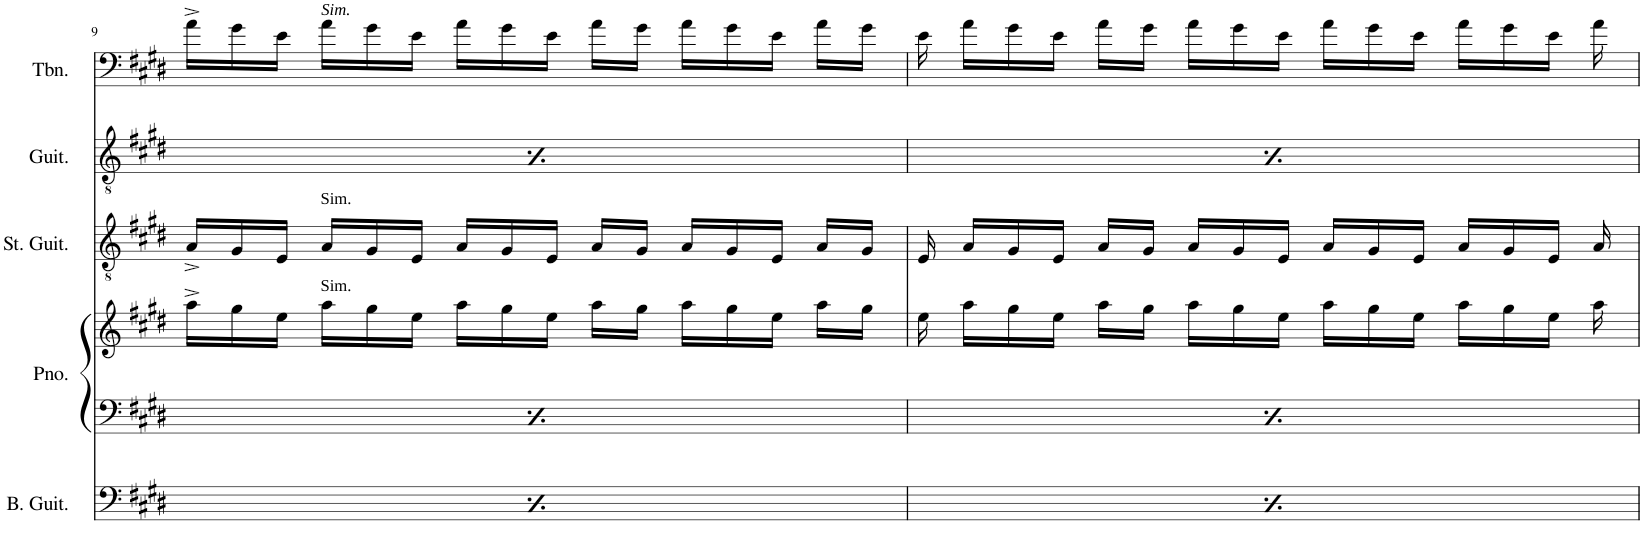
**kern	**kern	**kern	**kern	**kern	**harte	**kern
*part5	*part4	*part4	*part3	*part2	*part2	*part1
*staff6	*staff5	*staff4	*staff3	*staff2	*	*staff1
*I"Bass Guitar	*I"Piano	*	*I"Stunt Guitar	*I"Guitar	*	*I"Trombone
*I'B. Guit.	*I'Pno.	*	*I'St. Guit.	*I'Guit.	*	*I'Tbn.
!!LO:PB:g=z
*clefF4	*clefF4	*clefG2	*clefGv2	*clefGv2	*	*clefF4
*Trd7c12	*	*	*	*	*	*
*k[f#c#g#d#]	*k[f#c#g#d#]	*k[f#c#g#d#]	*k[f#c#g#d#]	*k[f#c#g#d#]	*	*k[f#c#g#d#]
*M4/4	*M4/4	*M4/4	*M4/4	*M4/4	*	*M4/4
=9	=9	=9	=9	=9	=9	=9
8EE/L	8EE/L	16aa^\LL	16A^/LL	8EE/L	.	16a^\LL
.	.	16gg#\	16G#/	.	.	16g#\
8EE/J	8EE/J	16ee\JJ	16E/JJ	8EE/J	.	16e\JJ
!	!	!	!	!	!	!LO:TX:a:i:t=Sim.
!	!	!	!LO:TX:a:t=Sim.	!	!	!
!	!	!LO:TX:a:t=Sim.	!	!	!	!
.	.	16aa\LL	16A/LL	.	.	16a\LL
[4E\	[4E\	16gg#\	16G#/	4.E/ 4.G#/ 4.B/ 4.e/	E:maj	16g#\
.	.	16ee\JJ	16E/JJ	.	.	16e\JJ
.	.	16aa\LL	16A/LL	.	.	16a\LL
.	.	16gg#\	16G#/	.	.	16g#\
8E\L]	8E\L]	16ee\JJ	16E/JJ	.	.	16e\JJ
.	.	16aa\LL	16A/LL	.	.	16a\LL
[8C#\J	[8C#\J	16gg#\JJ	16G#/JJ	4.F#/ 4.A#X/ 4.c#/	F#:maj	16g#\JJ
.	.	16aa\LL	16A/LL	.	.	16a\LL
4C#/]	8.C#\L]	16gg#\	16G#/	.	.	16g#\
.	.	16ee\JJ	16E/JJ	.	.	16e\JJ
.	.	16aa\LL	16A/LL	.	.	16a\LL
.	16E\Jk	16gg#\JJ	16G#/JJ	.	.	16g#\JJ
=10	=10	=10	=10	=10	=10	=10
8EE/L	8EE/L	16ee\	16E/	8EE/L	.	16e\
.	.	16aa\LL	16A/LL	.	.	16a\LL
8EE/J	8EE/J	16gg#\	16G#/	8EE/J	.	16g#\
.	.	16ee\JJ	16E/JJ	.	.	16e\JJ
[4E\	[4E\	16aa\LL	16A/LL	4.E/ 4.G#/ 4.B/ 4.e/	E:maj	16a\LL
.	.	16gg#\JJ	16G#/JJ	.	.	16g#\JJ
.	.	16aa\LL	16A/LL	.	.	16a\LL
.	.	16gg#\	16G#/	.	.	16g#\
8E\L]	8E\L]	16ee\JJ	16E/JJ	.	.	16e\JJ
.	.	16aa\LL	16A/LL	.	.	16a\LL
[8C#\J	[8C#\J	16gg#\	16G#/	4.F#/ 4.A#X/ 4.c#/	F#:maj	16g#\
.	.	16ee\JJ	16E/JJ	.	.	16e\JJ
4C#/]	8.C#\L]	16aa\LL	16A/LL	.	.	16a\LL
.	.	16gg#\	16G#/	.	.	16g#\
.	.	16ee\JJ	16E/JJ	.	.	16e\JJ
.	16E\Jk	16aa\	16A/	.	.	16a\
=	=	=	=	=	=	=
*-	*-	*-	*-	*-	*-	*-
